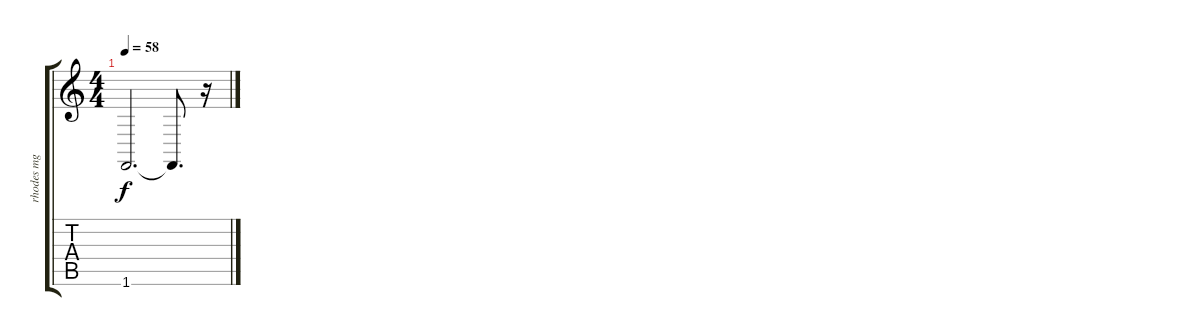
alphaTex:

\track ("rhodes mg" "rhodes mg") {instrument electricpiano1}
\staff {score tabs}
\tuning (E4 B3 G3 D3 A2 E2) {hide}
\ts (4 4)
\tempo 58
\clef g2
\ks c
1.6.2{d dy f} 1.6{t}.8{d} r.16
